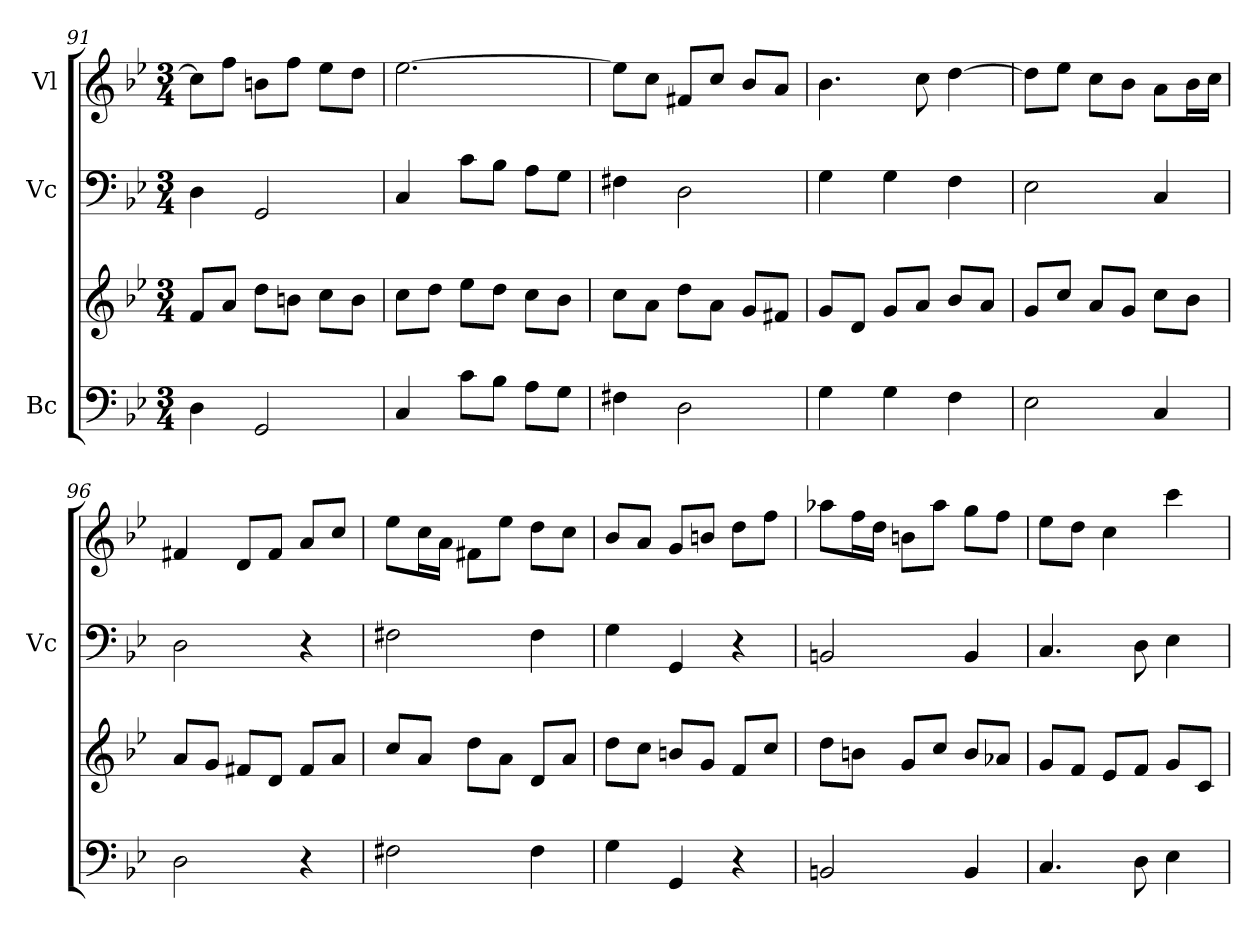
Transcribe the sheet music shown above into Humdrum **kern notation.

**kern	**kern	**kern	**kern
*part3	*part3	*part2	*part1
*staff4	*staff3	*staff2	*staff1
*I"Bc	*	*I"Vc	*I"Vl
*	*	*I'Vc	*
*clefF4	*clefG2	*clefF4	*clefG2
*k[b-e-]	*k[b-e-]	*k[b-e-]	*k[b-e-]
*M3/4	*M3/4	*M3/4	*M3/4
=91	=91	=91	=91
4D\	8f/L	4D\	8cc\L]
.	8a/J	.	8ff\J
2GG/	8dd\L	2GG/	8bn\L
.	8bn\J	.	8ff\J
.	8cc\L	.	8ee-\L
.	8b\J	.	8dd\J
=92	=92	=92	=92
4C/	8cc\L	4C/	[2.ee-\
.	8dd\J	.	.
8c\L	8ee-\L	8c\L	.
8B-\J	8dd\J	8B-\J	.
8A\L	8cc\L	8A\L	.
8G\J	8b-\J	8G\J	.
=93	=93	=93	=93
4F#X\	8cc\L	4F#X\	8ee-\L]
.	8a\J	.	8cc\J
2D\	8dd\L	2D\	8f#X/L
.	8a\J	.	8cc/J
.	8g/L	.	8b-/L
.	8f#X/J	.	8a/J
=94	=94	=94	=94
4G\	8g/L	4G\	4.b-\
.	8d/J	.	.
4G\	8g/L	4G\	.
.	8a/J	.	8cc\
4F\	8b-/L	4F\	[4dd\
.	8a/J	.	.
!!LO:LB:g=z
=95	=95	=95	=95
2E-\	8g/L	2E-\	8dd\L]
.	8cc/J	.	8ee-\J
.	8a/L	.	8cc\L
.	8g/J	.	8b-\J
4C/	8cc\L	4C/	8a\L
.	8b-\J	.	16b-\L
.	.	.	16cc\JJ
=96	=96	=96	=96
2D\	8a/L	2D\	4f#X/
.	8g/J	.	.
.	8f#X/L	.	8d/L
.	8d/J	.	8f#/J
4r	8f#/L	4r	8a/L
.	8a/J	.	8cc/J
=97	=97	=97	=97
2F#X\	8cc/L	2F#X\	8ee-\L
.	8a/J	.	16cc\L
.	.	.	16a\JJ
.	8dd\L	.	8f#X\L
.	8a\J	.	8ee-\J
4F#\	8d/L	4F#\	8dd\L
.	8a/J	.	8cc\J
=98	=98	=98	=98
4G\	8dd\L	4G\	8b-/L
.	8cc\J	.	8a/J
4GG/	8bn/L	4GG/	8g/L
.	8g/J	.	8bn/J
4r	8f/L	4r	8dd\L
.	8cc/J	.	8ff\J
=99	=99	=99	=99
2BBn/	8dd\L	2BBn/	8aa-X\L
.	8bn\J	.	16ff\L
.	.	.	16dd\JJ
.	8g/L	.	8bn\L
.	8cc/J	.	8aa-\J
4BB/	8b/L	4BB/	8gg\L
.	8a-X/J	.	8ff\J
=100	=100	=100	=100
4.C/	8g/L	4.C/	8ee-\L
.	8f/J	.	8dd\J
.	8e-/L	.	4cc\
8D\	8f/J	8D\	.
4E-\	8g/L	4E-\	4ccc\
.	8c/J	.	.
=	=	=	=
*-	*-	*-	*-
